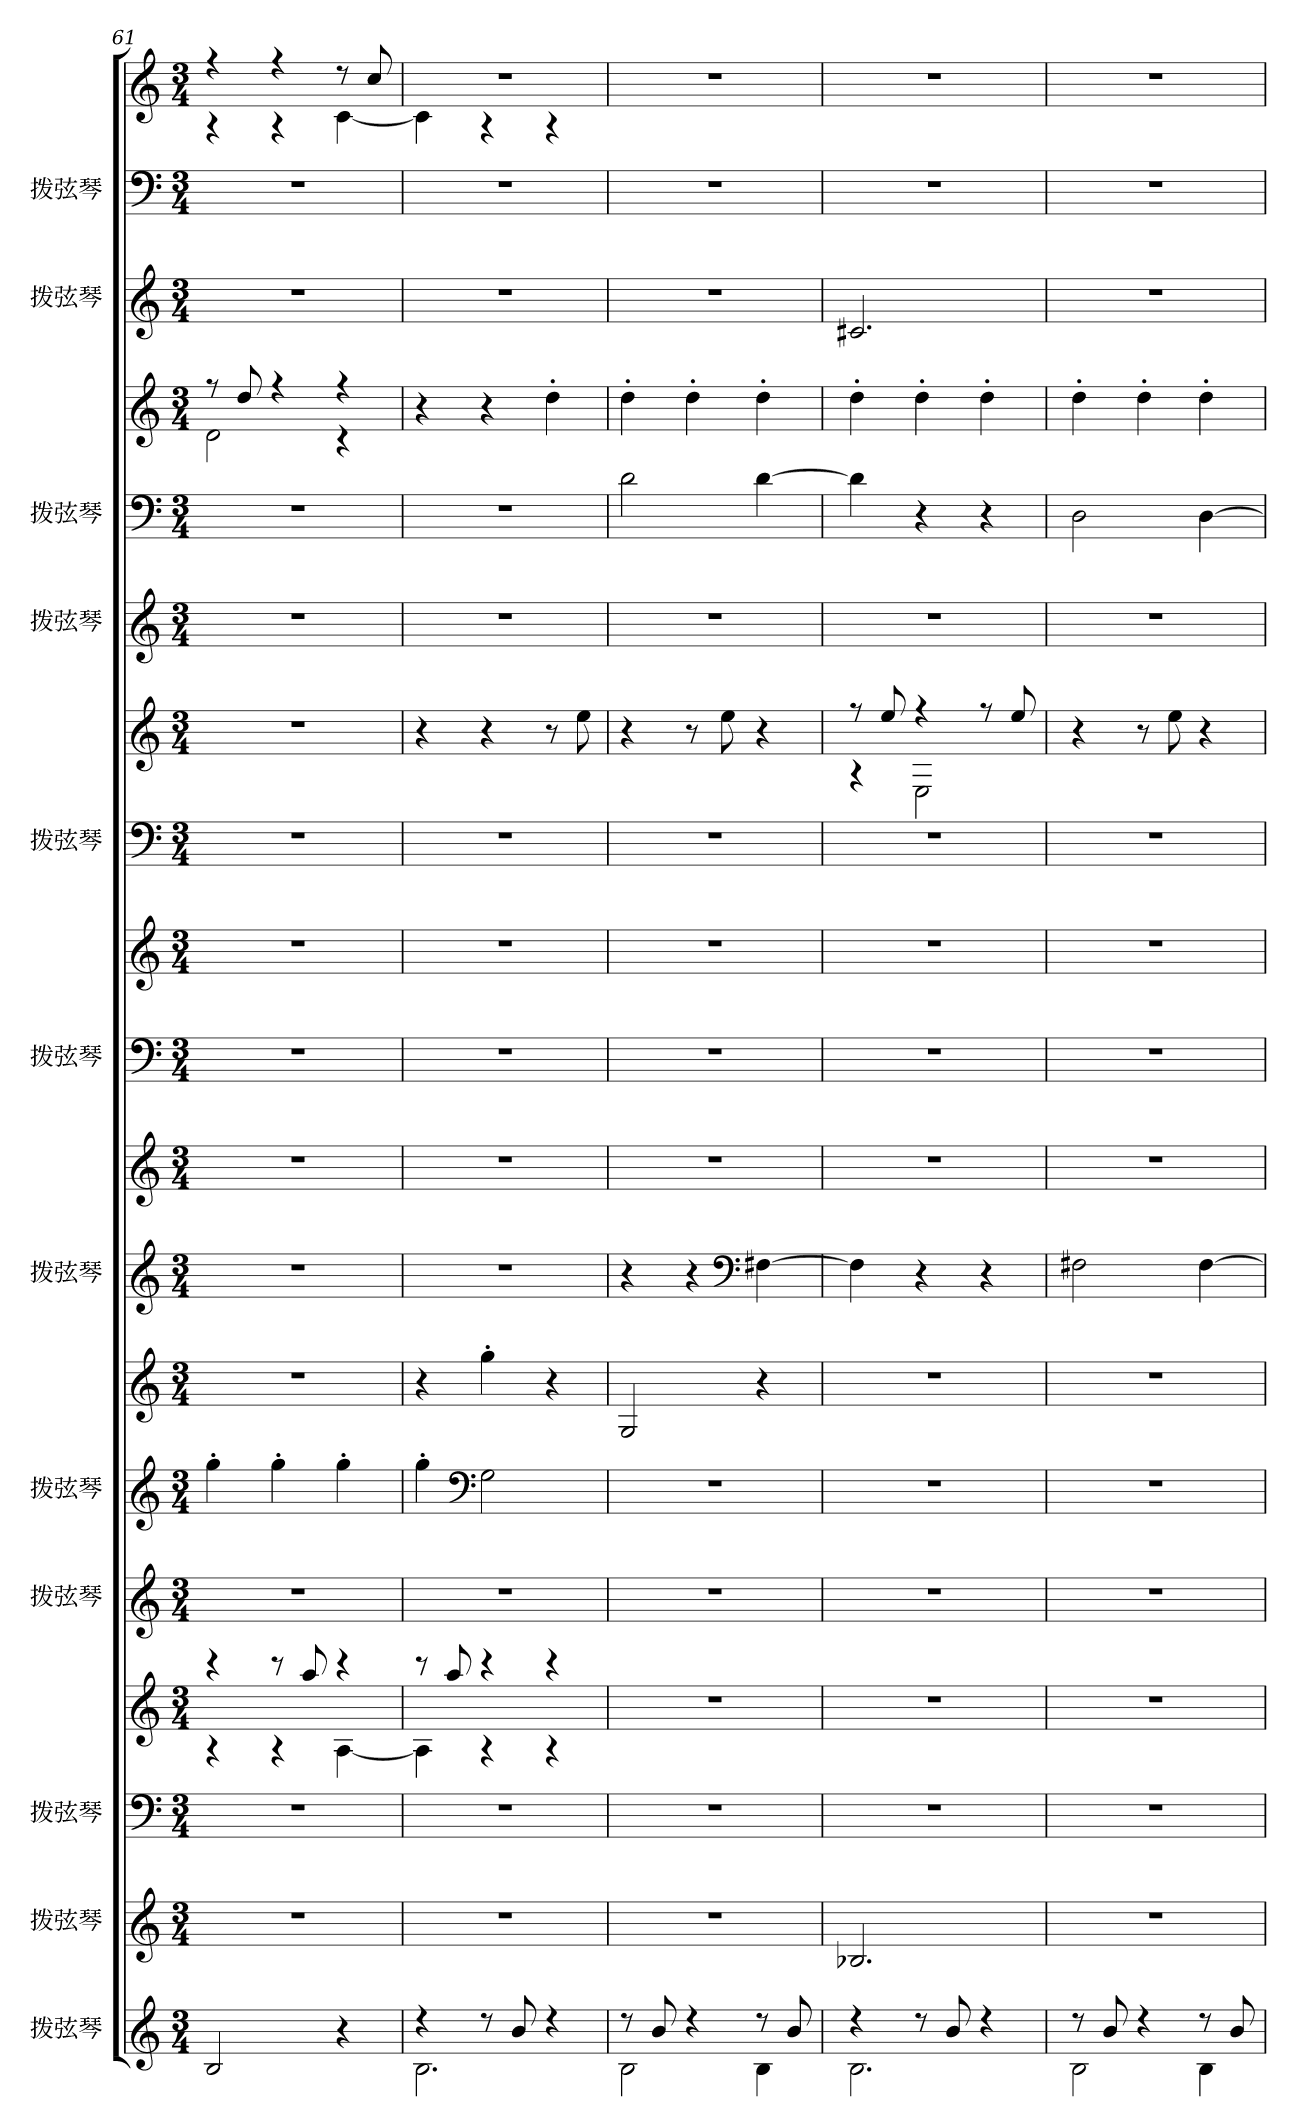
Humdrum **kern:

**kern	**kern	**kern	**kern	**kern	**kern	**kern	**kern	**kern	**kern	**kern	**kern	**kern	**kern	**kern	**kern	**kern	**kern	**kern
*part12	*part11	*part10	*part10	*part9	*part8	*part8	*part7	*part7	*part6	*part6	*part5	*part5	*part4	*part3	*part3	*part2	*part1	*part1
*staff19	*staff18	*staff17	*staff16	*staff15	*staff14	*staff13	*staff12	*staff11	*staff10	*staff9	*staff8	*staff7	*staff6	*staff5	*staff4	*staff3	*staff2	*staff1
*I"拨弦琴	*I"拨弦琴	*I"拨弦琴	*	*I"拨弦琴	*I"拨弦琴	*	*I"拨弦琴	*	*I"拨弦琴	*	*I"拨弦琴	*	*I"拨弦琴	*I"拨弦琴	*	*I"拨弦琴	*I"拨弦琴	*
*clefG2	*clefG2	*clefF4	*clefG2	*clefG2	*clefG2	*clefG2	*clefG2	*clefG2	*clefF4	*clefG2	*clefF4	*clefG2	*clefG2	*clefF4	*clefG2	*clefG2	*clefF4	*clefG2
*k[]	*k[]	*k[]	*k[]	*k[]	*k[]	*k[]	*k[]	*k[]	*k[]	*k[]	*k[]	*k[]	*k[]	*k[]	*k[]	*k[]	*k[]	*k[]
*M3/4	*M3/4	*M3/4	*M3/4	*M3/4	*M3/4	*M3/4	*M3/4	*M3/4	*M3/4	*M3/4	*M3/4	*M3/4	*M3/4	*M3/4	*M3/4	*M3/4	*M3/4	*M3/4
=61	=61	=61	=61	=61	=61	=61	=61	=61	=61	=61	=61	=61	=61	=61	=61	=61	=61	=61
*	*	*	*^	*	*	*	*	*	*	*	*	*	*	*	*^	*	*	*^
2B/	2.r	2.r	4r	4r	2.r	4gg'\	2.r	2.r	2.r	2.r	2.r	2.r	2.r	2.r	2.r	8r	2d\	2.r	2.r	4r	4r
.	.	.	.	.	.	.	.	.	.	.	.	.	.	.	.	8dd/	.	.	.	.	.
.	.	.	8r	4r	.	4gg'\	.	.	.	.	.	.	.	.	.	4r	.	.	.	4r	4r
.	.	.	8aa/	.	.	.	.	.	.	.	.	.	.	.	.	.	.	.	.	.	.
4r	.	.	4r	[4A\	.	4gg'\	.	.	.	.	.	.	.	.	.	4r	4r	.	.	8r	[4c\
.	.	.	.	.	.	.	.	.	.	.	.	.	.	.	.	.	.	.	.	8cc/	.
*	*	*	*	*	*	*	*	*	*	*	*	*	*	*	*	*v	*v	*	*	*	*
=62	=62	=62	=62	=62	=62	=62	=62	=62	=62	=62	=62	=62	=62	=62	=62	=62	=62	=62	=62	=62
*^	*	*	*	*	*	*	*	*	*	*	*	*	*	*	*	*	*	*	*	*
4r	2.B\	2.r	2.r	8r	4A\]	2.r	4gg'\	4r	2.r	2.r	2.r	2.r	2.r	4r	2.r	2.r	4r	2.r	2.r	2.r	4c\]
.	.	.	.	8aa/	.	.	.	.	.	.	.	.	.	.	.	.	.	.	.	.	.
*	*	*	*	*	*	*	*clefF4	*	*	*	*	*	*	*	*	*	*	*	*	*	*
8r	.	.	.	4r	4r	.	2G\	4gg'\	.	.	.	.	.	4r	.	.	4r	.	.	.	4r
8b/	.	.	.	.	.	.	.	.	.	.	.	.	.	.	.	.	.	.	.	.	.
4r	.	.	.	4r	4r	.	.	4r	.	.	.	.	.	8r	.	.	4dd'\	.	.	.	4r
.	.	.	.	.	.	.	.	.	.	.	.	.	.	8ee\	.	.	.	.	.	.	.
*	*	*	*	*v	*v	*	*	*	*	*	*	*	*	*	*	*	*	*	*	*v	*v
=63	=63	=63	=63	=63	=63	=63	=63	=63	=63	=63	=63	=63	=63	=63	=63	=63	=63	=63	=63
8r	2B\	2.r	2.r	2.r	2.r	2.r	2G/	4r	2.r	2.r	2.r	2.r	4r	2.r	2d\	4dd'\	2.r	2.r	2.r
8b/	.	.	.	.	.	.	.	.	.	.	.	.	.	.	.	.	.	.	.
4r	.	.	.	.	.	.	.	4r	.	.	.	.	8r	.	.	4dd'\	.	.	.
.	.	.	.	.	.	.	.	.	.	.	.	.	8ee\	.	.	.	.	.	.
*	*	*	*	*	*	*	*	*clefF4	*	*	*	*	*	*	*	*	*	*	*
8r	4B\	.	.	.	.	.	4r	[4F#X\	.	.	.	.	4r	.	[4d\	4dd'\	.	.	.
8b/	.	.	.	.	.	.	.	.	.	.	.	.	.	.	.	.	.	.	.
!!LO:PB:g=z
=64	=64	=64	=64	=64	=64	=64	=64	=64	=64	=64	=64	=64	=64	=64	=64	=64	=64	=64	=64
*	*	*	*	*	*	*	*	*	*	*	*	*	*^	*	*	*	*	*	*
4r	2.B\	2.B-X/	2.r	2.r	2.r	2.r	2.r	4F#\]	2.r	2.r	2.r	2.r	8r	4r	2.r	4d\]	4dd'\	2.c#X/	2.r	2.r
.	.	.	.	.	.	.	.	.	.	.	.	.	8ee/	.	.	.	.	.	.	.
8r	.	.	.	.	.	.	.	4r	.	.	.	.	4r	2E\	.	4r	4dd'\	.	.	.
8b/	.	.	.	.	.	.	.	.	.	.	.	.	.	.	.	.	.	.	.	.
4r	.	.	.	.	.	.	.	4r	.	.	.	.	8r	.	.	4r	4dd'\	.	.	.
.	.	.	.	.	.	.	.	.	.	.	.	.	8ee/	.	.	.	.	.	.	.
*	*	*	*	*	*	*	*	*	*	*	*	*	*v	*v	*	*	*	*	*	*
=65	=65	=65	=65	=65	=65	=65	=65	=65	=65	=65	=65	=65	=65	=65	=65	=65	=65	=65	=65
8r	2B\	2.r	2.r	2.r	2.r	2.r	2.r	2F#X\	2.r	2.r	2.r	2.r	4r	2.r	2D\	4dd'\	2.r	2.r	2.r
8b/	.	.	.	.	.	.	.	.	.	.	.	.	.	.	.	.	.	.	.
4r	.	.	.	.	.	.	.	.	.	.	.	.	8r	.	.	4dd'\	.	.	.
.	.	.	.	.	.	.	.	.	.	.	.	.	8ee\	.	.	.	.	.	.
8r	4B\	.	.	.	.	.	.	[4F#\	.	.	.	.	4r	.	[4D\	4dd'\	.	.	.
8b/	.	.	.	.	.	.	.	.	.	.	.	.	.	.	.	.	.	.	.
*v	*v	*	*	*	*	*	*	*	*	*	*	*	*	*	*	*	*	*	*
=	=	=	=	=	=	=	=	=	=	=	=	=	=	=	=	=	=	=
*-	*-	*-	*-	*-	*-	*-	*-	*-	*-	*-	*-	*-	*-	*-	*-	*-	*-	*-
